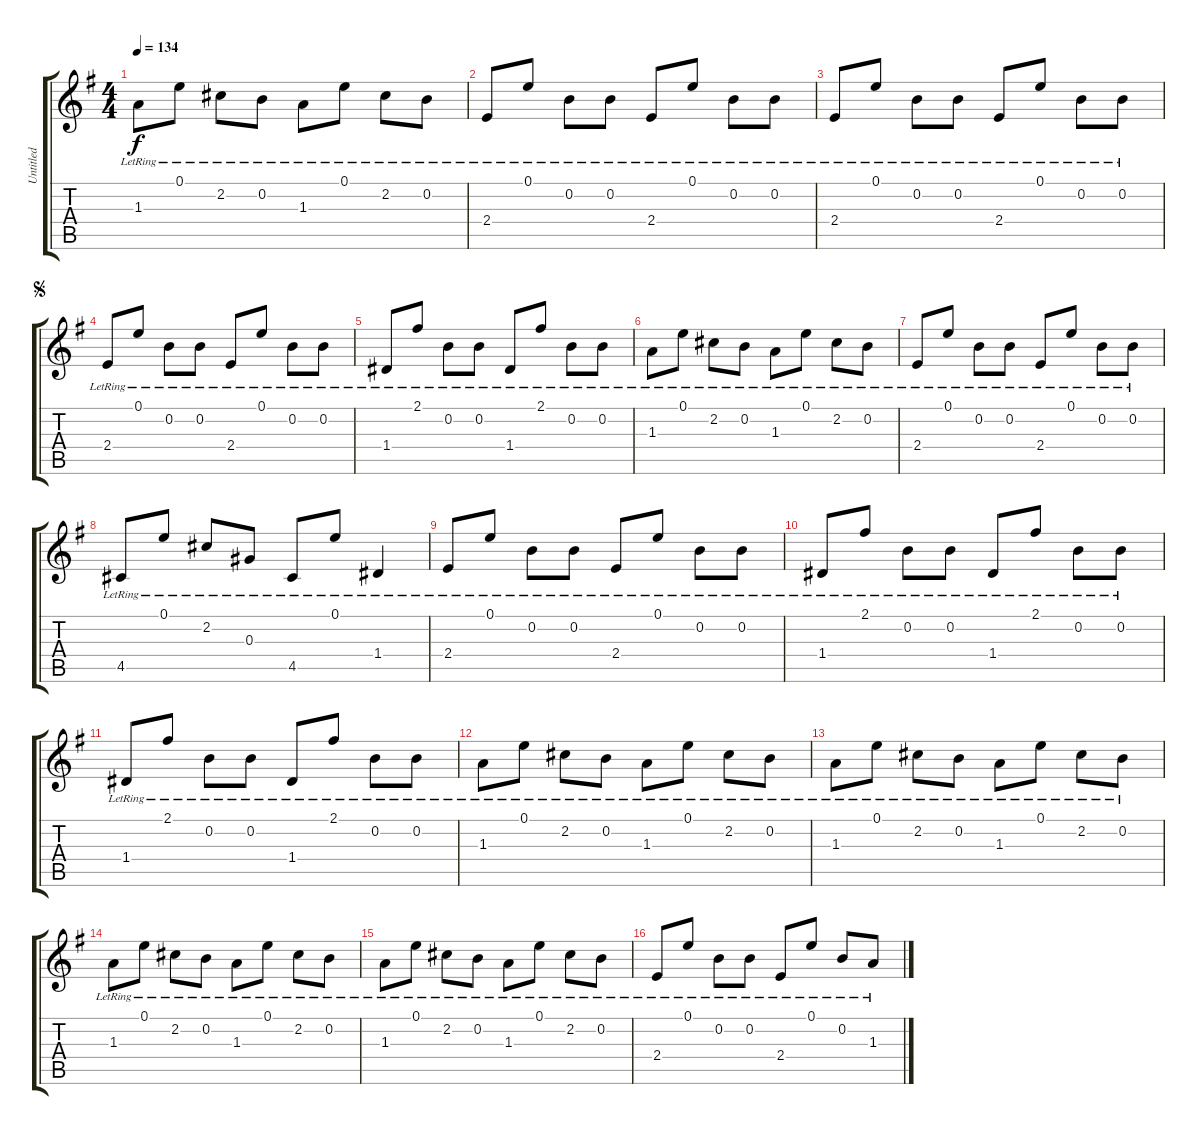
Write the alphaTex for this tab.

\track ("Untitled" "Untitled") {instrument acousticguitarsteel}
\staff {score tabs}
\tuning (E4 B3 Ab3 D3 A2 E2) {hide}
\ts (4 4)
\tempo 134
\clef g2
\ks g
1.3{lr}.8{dy f} 0.1{lr}.8 2.2{lr}.8 0.2{lr}.8 1.3{lr}.8 0.1{lr}.8 2.2{lr}.8 0.2{lr}.8 |
2.4{lr}.8 0.1{lr}.8 0.2{lr}.8 0.2{lr}.8 2.4{lr}.8 0.1{lr}.8 0.2{lr}.8 0.2{lr}.8 |
2.4{lr}.8 0.1{lr}.8 0.2{lr}.8 0.2{lr}.8 2.4{lr}.8 0.1{lr}.8 0.2{lr}.8 0.2{lr}.8 |
\jump segno
2.4{lr}.8 0.1{lr}.8 0.2{lr}.8 0.2{lr}.8 2.4{lr}.8 0.1{lr}.8 0.2{lr}.8 0.2{lr}.8 |
1.4{lr}.8 2.1{lr}.8 0.2{lr}.8 0.2{lr}.8 1.4{lr}.8 2.1{lr}.8 0.2{lr}.8 0.2{lr}.8 |
1.3{lr}.8 0.1{lr}.8 2.2{lr}.8 0.2{lr}.8 1.3{lr}.8 0.1{lr}.8 2.2{lr}.8 0.2{lr}.8 |
2.4{lr}.8 0.1{lr}.8 0.2{lr}.8 0.2{lr}.8 2.4{lr}.8 0.1{lr}.8 0.2{lr}.8 0.2{lr}.8 |
4.5{lr}.8 0.1{lr}.8 2.2{lr}.8 0.3{lr}.8 4.5{lr}.8 0.1{lr}.8 1.4{lr}.4 |
2.4{lr}.8 0.1{lr}.8 0.2{lr}.8 0.2{lr}.8 2.4{lr}.8 0.1{lr}.8 0.2{lr}.8 0.2{lr}.8 |
1.4{lr}.8 2.1{lr}.8 0.2{lr}.8 0.2{lr}.8 1.4{lr}.8 2.1{lr}.8 0.2{lr}.8 0.2{lr}.8 |
1.4{lr}.8 2.1{lr}.8 0.2{lr}.8 0.2{lr}.8 1.4{lr}.8 2.1{lr}.8 0.2{lr}.8 0.2{lr}.8 |
1.3{lr}.8 0.1{lr}.8 2.2{lr}.8 0.2{lr}.8 1.3{lr}.8 0.1{lr}.8 2.2{lr}.8 0.2{lr}.8 |
1.3{lr}.8 0.1{lr}.8 2.2{lr}.8 0.2{lr}.8 1.3{lr}.8 0.1{lr}.8 2.2{lr}.8 0.2{lr}.8 |
1.3{lr}.8 0.1{lr}.8 2.2{lr}.8 0.2{lr}.8 1.3{lr}.8 0.1{lr}.8 2.2{lr}.8 0.2{lr}.8 |
1.3{lr}.8 0.1{lr}.8 2.2{lr}.8 0.2{lr}.8 1.3{lr}.8 0.1{lr}.8 2.2{lr}.8 0.2{lr}.8 |
2.4{lr}.8 0.1{lr}.8 0.2{lr}.8 0.2{lr}.8 2.4{lr}.8 0.1{lr}.8 0.2{lr}.8 1.3{lr}.8
